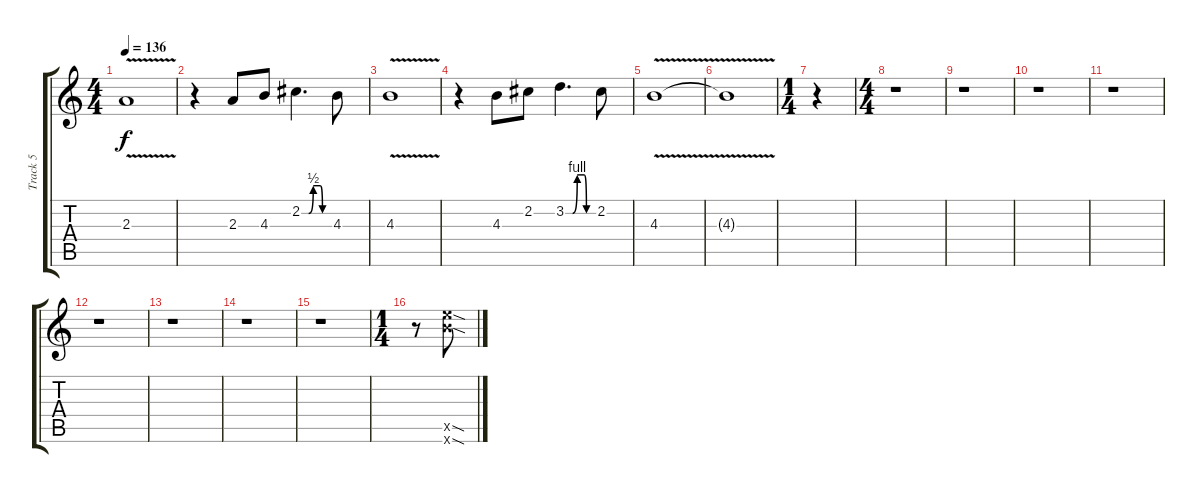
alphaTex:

\track ("Track 5" "Track 5") {instrument distortionguitar}
\staff {score tabs}
\tuning (E4 B3 G3 D3 A2 E2) {hide}
\ts (4 4)
\tempo 136
\clef g2
\ks c
2.3{v}.1{dy f} |
r.4 2.3.8 4.3.8 2.2{be (custom 0 0 15 0 25 2 40 2 45 0 60 0)}.4{d} 4.3.8 |
4.3{v}.1 |
r.4 4.3.8 2.2.8 3.2{be (custom 0 0 15 0 25 4 40 4 45 0 60 0)}.4{d} 2.2.8 |
4.3{v}.1 |
4.3{t}.1 |
\ts (1 4)
r.4 |
\ts (4 4)
r.1 |
r.1 |
r.1 |
r.1 |
r.1 |
r.1 |
r.1 |
r.1 |
\ts (1 4)
r.8{balance 8 instrument distortionguitar} (19.5{sod x} 19.6{sod x}).8
